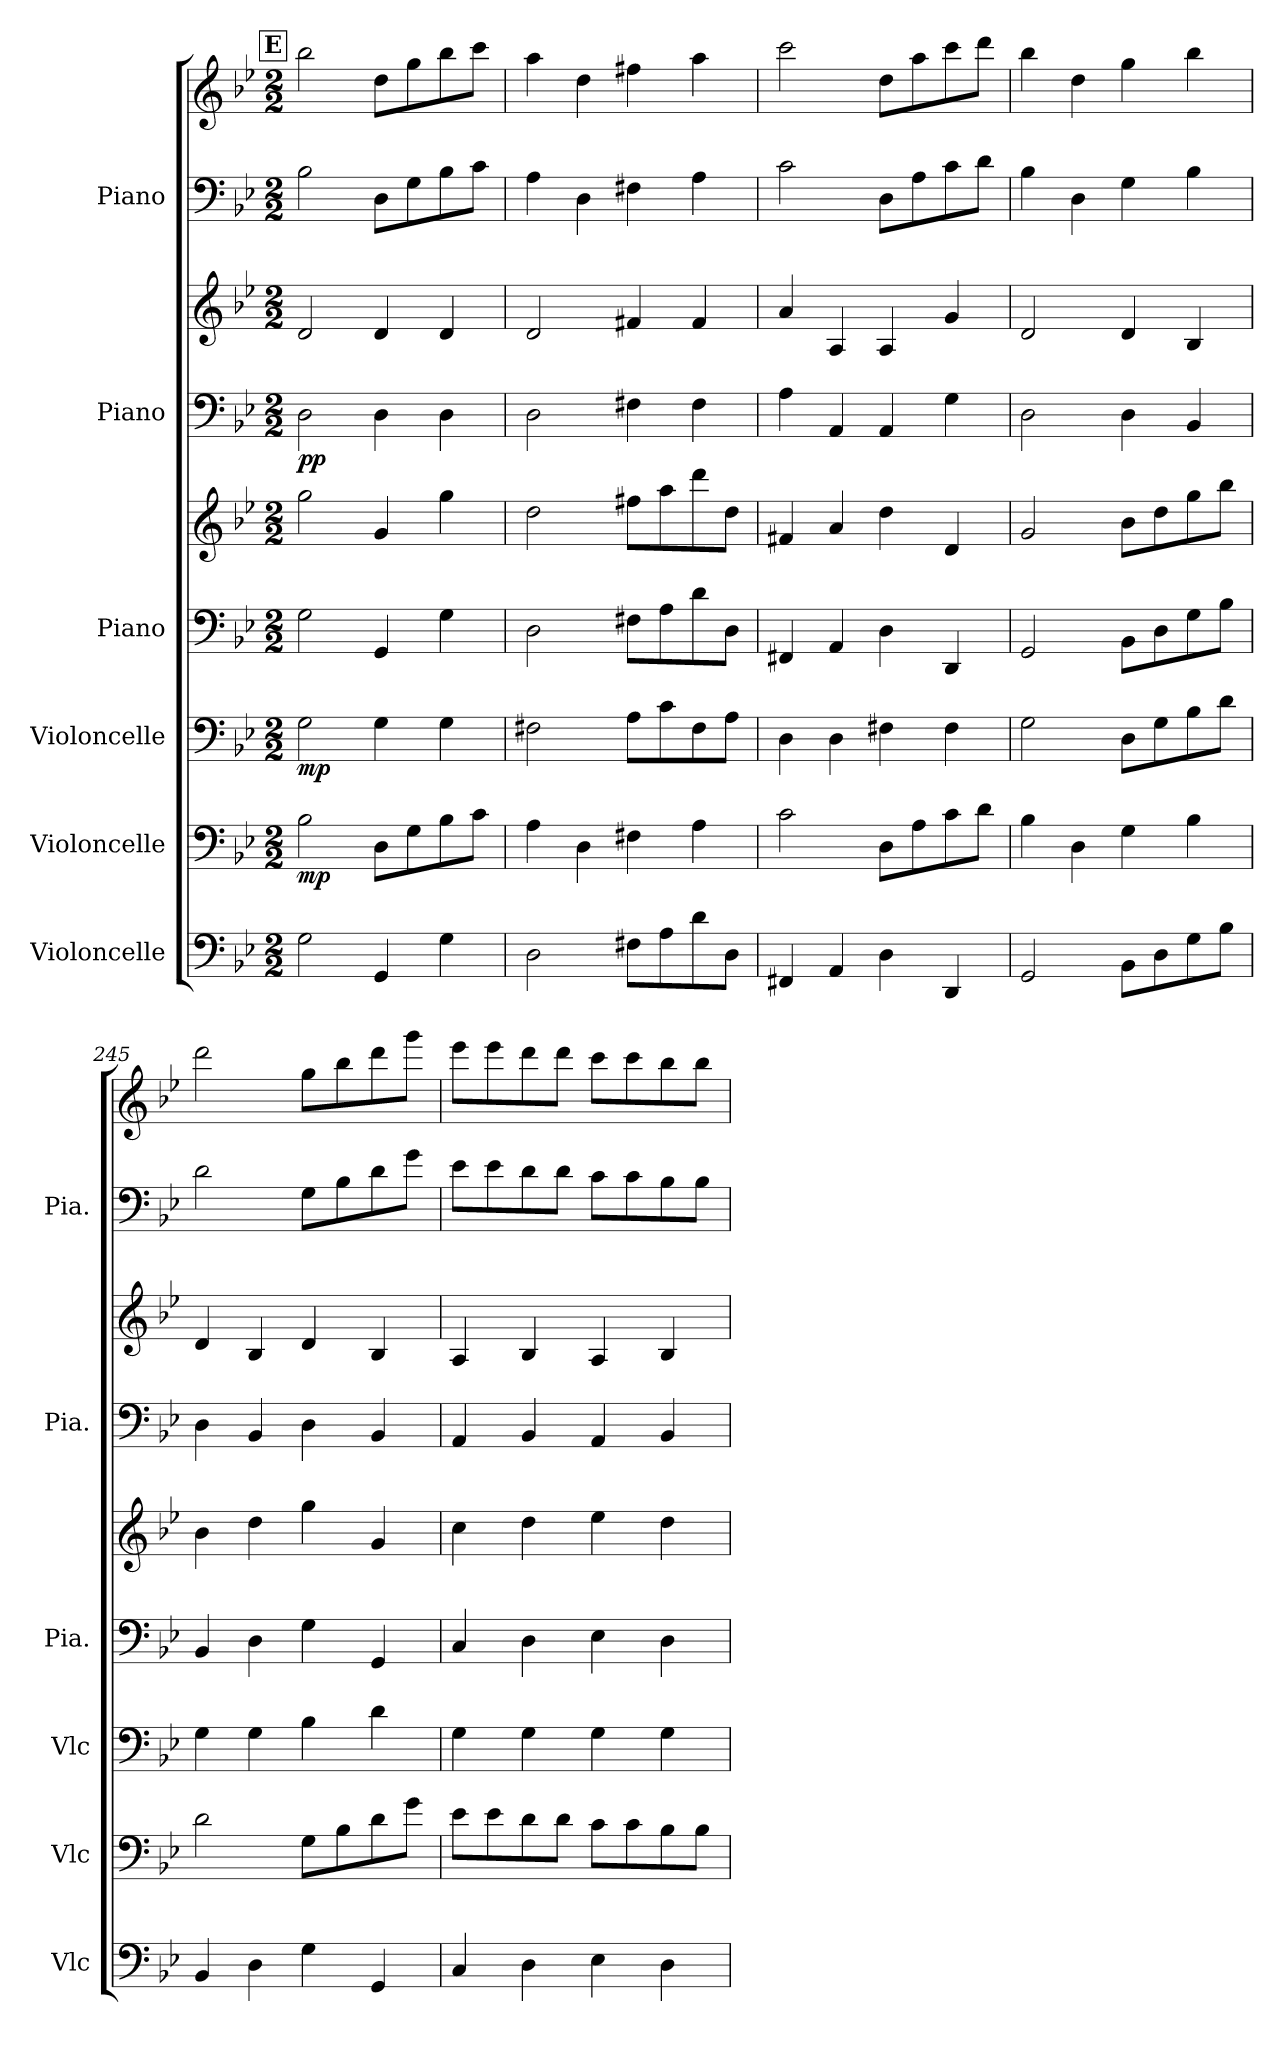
**kern	**kern	**dynam	**kern	**dynam	**kern	**kern	**kern	**kern	**dynam	**kern	**kern	**dynam
*part6	*part5	*part5	*part4	*part4	*part3	*part3	*part2	*part2	*part2	*part1	*part1	*part1
*staff9	*staff8	*staff8	*staff7	*staff7	*staff6	*staff5	*staff4	*staff3	*staff3/4	*staff2	*staff1	*staff1/2
*I"Violoncelle	*I"Violoncelle	*	*I"Violoncelle	*	*I"Piano	*	*I"Piano	*	*	*I"Piano	*	*
*I'Vlc	*I'Vlc	*	*I'Vlc	*	*I'Pia.	*	*I'Pia.	*	*	*I'Pia.	*	*
*clefF4	*clefF4	*	*clefF4	*	*clefF4	*clefG2	*clefF4	*clefG2	*	*clefF4	*clefG2	*
*k[b-e-]	*k[b-e-]	*	*k[b-e-]	*	*k[b-e-]	*k[b-e-]	*k[b-e-]	*k[b-e-]	*	*k[b-e-]	*k[b-e-]	*
*M2/2	*M2/2	*	*M2/2	*	*M2/2	*M2/2	*M2/2	*M2/2	*	*M2/2	*M2/2	*
!!LO:REH:place=s1:a:B:fs=14:t=E
=241	=241	=241	=241	=241	=241	=241	=241	=241	=241	=241	=241	=241
!	!	!LO:DY:b	!	!LO:DY:b	!	!	!	!	!LO:DY:b=2	!	!	!
!	!	!	!	!	!	!	!	!	!LO:DY:n=1:b	!	!	!LO:DY:b=2
!	!	!	!	!	!	!	!	!	!	!	!	!LO:DY:n=1:b
2G\	2B-\	mp	2G\	mp	2G\	2gg\	2D\	2d/	p p	2B-\	2bb-\	mp mp
4GG/	8D\L	.	4G\	.	4GG/	4g/	4D\	4d/	.	8D\L	8dd\L	.
.	8G\	.	.	.	.	.	.	.	.	8G\	8gg\	.
4G\	8B-\	.	4G\	.	4G\	4gg\	4D\	4d/	.	8B-\	8bb-\	.
.	8c\J	.	.	.	.	.	.	.	.	8c\J	8ccc\J	.
=242	=242	=242	=242	=242	=242	=242	=242	=242	=242	=242	=242	=242
2D\	4A\	.	2F#X\	.	2D\	2dd\	2D\	2d/	.	4A\	4aa\	.
.	4D\	.	.	.	.	.	.	.	.	4D\	4dd\	.
8F#X\L	4F#X\	.	8A\L	.	8F#X\L	8ff#X\L	4F#X\	4f#X/	.	4F#X\	4ff#X\	.
8A\	.	.	8c\	.	8A\	8aa\	.	.	.	.	.	.
8d\	4A\	.	8F#\	.	8d\	8ddd\	4F#\	4f#/	.	4A\	4aa\	.
8D\J	.	.	8A\J	.	8D\J	8dd\J	.	.	.	.	.	.
=243	=243	=243	=243	=243	=243	=243	=243	=243	=243	=243	=243	=243
4FF#X/	2c\	.	4D\	.	4FF#X/	4f#X/	4A\	4a/	.	2c\	2ccc\	.
4AA/	.	.	4D\	.	4AA/	4a/	4AA/	4A/	.	.	.	.
4D\	8D\L	.	4F#X\	.	4D\	4dd\	4AA/	4A/	.	8D\L	8dd\L	.
.	8A\	.	.	.	.	.	.	.	.	8A\	8aa\	.
4DD/	8c\	.	4F#\	.	4DD/	4d/	4G\	4g/	.	8c\	8ccc\	.
.	8d\J	.	.	.	.	.	.	.	.	8d\J	8ddd\J	.
=244	=244	=244	=244	=244	=244	=244	=244	=244	=244	=244	=244	=244
2GG/	4B-\	.	2G\	.	2GG/	2g/	2D\	2d/	.	4B-\	4bb-\	.
.	4D\	.	.	.	.	.	.	.	.	4D\	4dd\	.
8BB-\L	4G\	.	8D\L	.	8BB-\L	8b-\L	4D\	4d/	.	4G\	4gg\	.
8D\	.	.	8G\	.	8D\	8dd\	.	.	.	.	.	.
8G\	4B-\	.	8B-\	.	8G\	8gg\	4BB-/	4B-/	.	4B-\	4bb-\	.
8B-\J	.	.	8d\J	.	8B-\J	8bb-\J	.	.	.	.	.	.
!!LO:PB:g=z
=245	=245	=245	=245	=245	=245	=245	=245	=245	=245	=245	=245	=245
4BB-/	2d\	.	4G\	.	4BB-/	4b-\	4D\	4d/	.	2d\	2ddd\	.
4D\	.	.	4G\	.	4D\	4dd\	4BB-/	4B-/	.	.	.	.
4G\	8G\L	.	4B-\	.	4G\	4gg\	4D\	4d/	.	8G\L	8gg\L	.
.	8B-\	.	.	.	.	.	.	.	.	8B-\	8bb-\	.
4GG/	8d\	.	4d\	.	4GG/	4g/	4BB-/	4B-/	.	8d\	8ddd\	.
.	8g\J	.	.	.	.	.	.	.	.	8g\J	8ggg\J	.
=246	=246	=246	=246	=246	=246	=246	=246	=246	=246	=246	=246	=246
4C/	8e-\L	.	4G\	.	4C/	4cc\	4AA/	4A/	.	8e-\L	8eee-\L	.
.	8e-\	.	.	.	.	.	.	.	.	8e-\	8eee-\	.
4D\	8d\	.	4G\	.	4D\	4dd\	4BB-/	4B-/	.	8d\	8ddd\	.
.	8d\J	.	.	.	.	.	.	.	.	8d\J	8ddd\J	.
4E-\	8c\L	.	4G\	.	4E-\	4ee-\	4AA/	4A/	.	8c\L	8ccc\L	.
.	8c\	.	.	.	.	.	.	.	.	8c\	8ccc\	.
4D\	8B-\	.	4G\	.	4D\	4dd\	4BB-/	4B-/	.	8B-\	8bb-\	.
.	8B-\J	.	.	.	.	.	.	.	.	8B-\J	8bb-\J	.
=	=	=	=	=	=	=	=	=	=	=	=	=
*-	*-	*-	*-	*-	*-	*-	*-	*-	*-	*-	*-	*-
